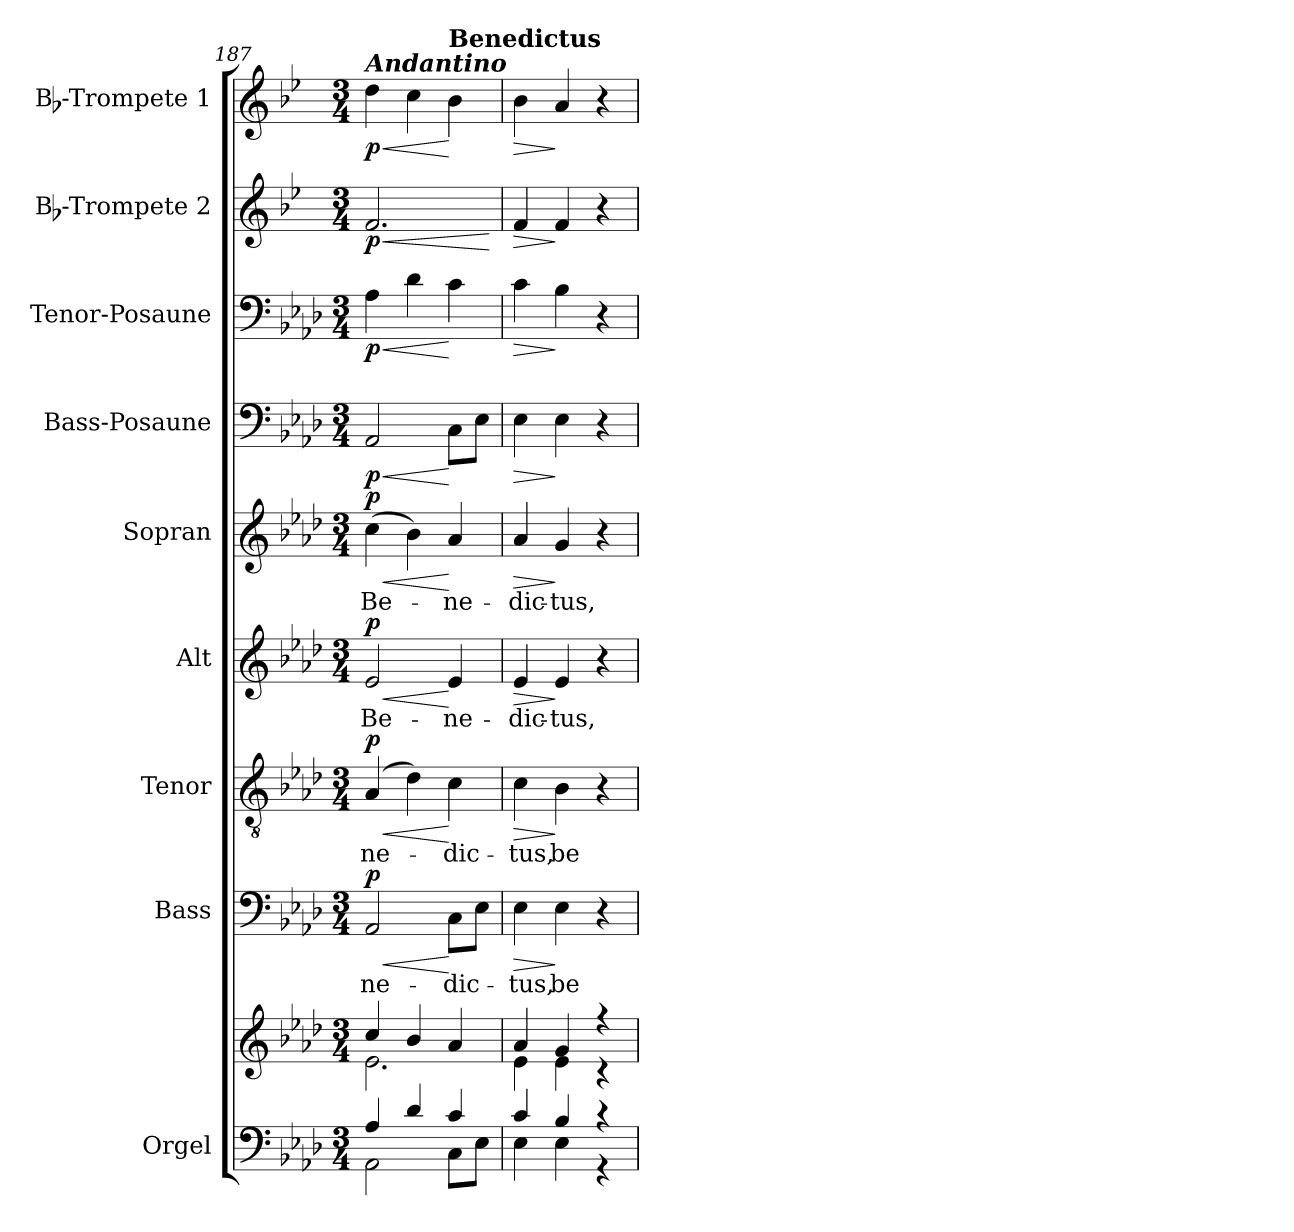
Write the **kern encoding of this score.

**kern	**kern	**kern	**text	**dynam	**kern	**text	**dynam	**kern	**text	**dynam	**kern	**text	**dynam	**kern	**dynam	**kern	**dynam	**kern	**dynam	**kern	**dynam
*part9	*part9	*part8	*part8	*part8	*part7	*part7	*part7	*part6	*part6	*part6	*part5	*part5	*part5	*part4	*part4	*part3	*part3	*part2	*part2	*part1	*part1
*staff10	*staff9	*staff8	*staff8	*staff8	*staff7	*staff7	*staff7	*staff6	*staff6	*staff6	*staff5	*staff5	*staff5	*staff4	*staff4	*staff3	*staff3	*staff2	*staff2	*staff1	*staff1
*I"Orgel	*	*I"Bass	*	*	*I"Tenor	*	*	*I"Alt	*	*	*I"Sopran	*	*	*I"Bass-Posaune	*	*I"Tenor-Posaune	*	*I"Bb-Trompete 2	*	*I"Bb-Trompete 1	*
*I'Org.	*	*I'B.	*	*	*I'T.	*	*	*I'A.	*	*	*I'S.	*	*	*I'B. Pos.	*	*I'T. Pos.	*	*I'Trp. 2	*	*I'Trp. 1	*
!!LO:PB:g=z
*clefF4	*clefG2	*clefF4	*	*	*clefGv2	*	*	*clefG2	*	*	*clefG2	*	*	*clefF4	*	*clefF4	*	*clefG2	*	*clefG2	*
*	*	*	*	*	*	*	*	*	*	*	*	*	*	*	*	*	*	*ITrd1c2	*	*ITrd1c2	*
*k[b-e-a-d-]	*k[b-e-a-d-]	*k[b-e-a-d-]	*	*	*k[b-e-a-d-]	*	*	*k[b-e-a-d-]	*	*	*k[b-e-a-d-]	*	*	*k[b-e-a-d-]	*	*k[b-e-a-d-]	*	*k[b-e-a-d-]	*	*k[b-e-a-d-]	*
*A-:	*A-:	*A-:	*	*	*A-:	*	*	*A-:	*	*	*A-:	*	*	*A-:	*	*A-:	*	*A-:	*	*A-:	*
*M3/4	*M3/4	*M3/4	*	*	*M3/4	*	*	*M3/4	*	*	*M3/4	*	*	*M3/4	*	*M3/4	*	*M3/4	*	*M3/4	*
=187	=187	=187	=187	=187	=187	=187	=187	=187	=187	=187	=187	=187	=187	=187	=187	=187	=187	=187	=187	=187	=187
*^	*^	*	*	*	*	*	*	*	*	*	*	*	*	*	*	*	*	*	*	*	*
!	!	!	!	!	!	!	!	!	!	!	!	!	!	!	!	!	!	!	!	!	!	!LO:TX:a:Bi:t=Andantino	!
!	!	!	!	!	!LO:LY:b	!LO:HP:b	!	!LO:LY:b	!LO:HP:b	!	!LO:LY:b	!LO:HP:b	!	!LO:LY:b	!LO:HP:b	!	!LO:HP:b	!	!LO:HP:b	!	!LO:HP:b	!	!LO:HP:b
!	!	!	!	!	!	!LO:DY:n=1:a	!	!	!LO:DY:n=1:a	!	!	!LO:DY:n=1:a	!	!	!LO:DY:n=1:a	!	!LO:DY:n=1:b	!	!LO:DY:n=1:b	!	!LO:DY:n=1:b	!	!LO:DY:n=1:b
4A-/	2AA-\	4cc/	2.e-\	2AA-/	-ne-	< p	(4A-/	-ne-	< p	2e-/	Be-	< p	(>4cc\	Be-	< p	2AA-/	< p	4A-\	< p	2.e-/	< p	4cc\	< p
4d-/	.	4b-/	.	.	.	.	4d-\)	.	.	.	.	.	4b-\)	.	.	.	.	4d-\	.	.	.	4b-\	.
!	!	!	!	!	!	!	!	!	!	!	!	!	!	!	!	!	!	!	!	!	!	!LO:TX:a:B:t=Benedictus	!
!	!	!	!	!	!LO:LY:b	!	!	!LO:LY:b	!	!	!LO:LY:b	!	!	!LO:LY:b	!	!	!	!	!	!	!	!	!
4c/	8C\L	4a-/	.	8C\L	-dic-	[	4c\	-dic-	[	4e-/	-ne-	[	4a-/	-ne-	[	8C\L	[	4c\	[	.	.	4a-\	[
.	8E-\J	.	.	8E-\J	.	.	.	.	.	.	.	.	.	.	.	8E-\J	.	.	.	.	.	.	.
*v	*v	*	*	*	*	*	*	*	*	*	*	*	*	*	*	*	*	*	*	*	*	*	*
*	*v	*v	*	*	*	*	*	*	*	*	*	*	*	*	*	*	*	*	*	*	*	*
.	.	.	.	.	.	.	.	.	.	.	.	.	.	.	.	.	.	.	[	.	.
=188	=188	=188	=188	=188	=188	=188	=188	=188	=188	=188	=188	=188	=188	=188	=188	=188	=188	=188	=188	=188	=188
*^	*^	*	*	*	*	*	*	*	*	*	*	*	*	*	*	*	*	*	*	*	*
!	!	!	!	!	!LO:LY:b	!LO:HP:b	!	!LO:LY:b	!LO:HP:b	!	!LO:LY:b	!LO:HP:b	!	!LO:LY:b	!LO:HP:b	!	!LO:HP:b	!	!LO:HP:b	!	!LO:HP:b	!	!LO:HP:b
4c/	4E-\	4a-/	4e-\	4E-\	-tus,	>	4c\	-tus,	>	4e-/	-dic-	>	4a-/	-dic-	>	4E-\	>	4c\	>	4e-/	>	4a-\	>
!	!	!	!	!	!LO:LY:b	!	!	!LO:LY:b	!	!	!LO:LY:b	!	!	!LO:LY:b	!	!	!	!	!	!	!	!	!
4B-/	4E-\	4g/	4e-\	4E-\	be-	]	4B-\	be-	]	4e-/	-tus,	]	4g/	-tus,	]	4E-\	]	4B-\	]	4e-/	]	4g/	]
4r	4r	4r	4r	4r	.	.	4r	.	.	4r	.	.	4r	.	.	4r	.	4r	.	4r	.	4r	.
*v	*v	*	*	*	*	*	*	*	*	*	*	*	*	*	*	*	*	*	*	*	*	*	*
*	*v	*v	*	*	*	*	*	*	*	*	*	*	*	*	*	*	*	*	*	*	*	*
=	=	=	=	=	=	=	=	=	=	=	=	=	=	=	=	=	=	=	=	=	=
*-	*-	*-	*-	*-	*-	*-	*-	*-	*-	*-	*-	*-	*-	*-	*-	*-	*-	*-	*-	*-	*-
